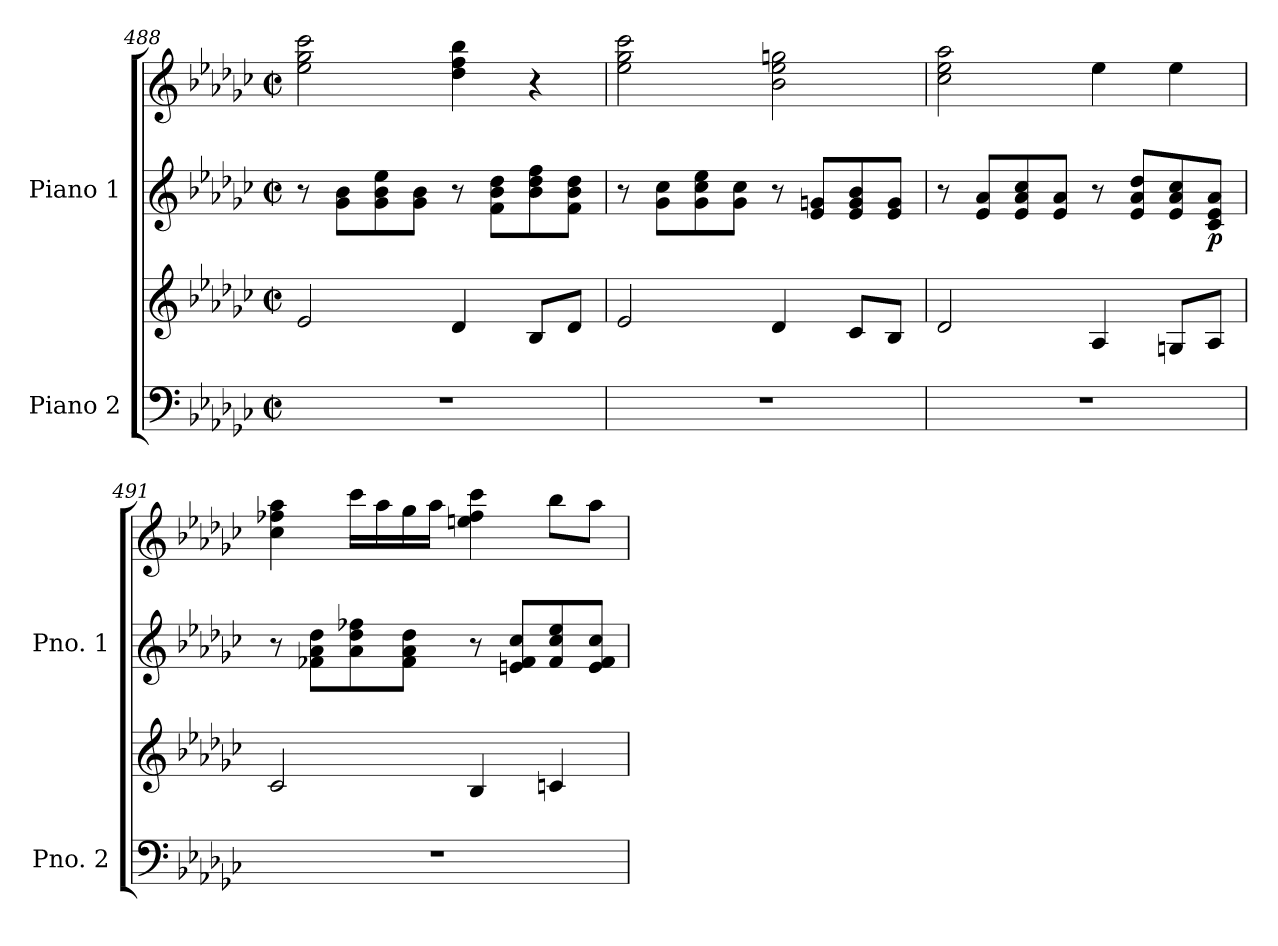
**kern	**kern	**kern	**kern	**dynam
*part2	*part2	*part1	*part1	*part1
*staff4	*staff3	*staff2	*staff1	*staff1/2
*I"Piano 2	*	*I"Piano 1	*	*
*I'Pno. 2	*	*I'Pno. 1	*	*
!!LO:LB:g=z
*clefF4	*clefG2	*clefG2	*clefG2	*
*k[b-e-a-d-g-c-]	*k[b-e-a-d-g-c-]	*k[b-e-a-d-g-c-]	*k[b-e-a-d-g-c-]	*
*M2/2	*M2/2	*M2/2	*M2/2	*
*met(c|)	*met(c|)	*met(c|)	*met(c|)	*
=488	=488	=488	=488	=488
1r	2e-/	8r	2ee-\ 2gg-\ 2ccc-\	.
.	.	8g-\ 8b-\L	.	.
.	.	8g-\ 8b-\ 8ee-\	.	.
.	.	8g-\ 8b-\J	.	.
.	4d-/	8r	4dd-\ 4ff\ 4bb-\	.
.	.	8f\ 8b-\ 8dd-\L	.	.
.	8B-/L	8b-\ 8dd-\ 8ff\	4r	.
.	8d-/J	8f\ 8b-\ 8dd-\J	.	.
=489	=489	=489	=489	=489
1r	2e-/	8r	2ee-\ 2gg-\ 2ccc-\	.
.	.	8g-\ 8cc-\L	.	.
.	.	8g-\ 8cc-\ 8ee-\	.	.
.	.	8g-\ 8cc-\J	.	.
.	4d-/	8r	2b-\ 2ee-\ 2ggn\	.
.	.	8e-/ 8gn/L	.	.
.	8c-/L	8e-/ 8g/ 8b-/	.	.
.	8B-/J	8e-/ 8g/J	.	.
=490	=490	=490	=490	=490
1r	2d-/	8r	2cc-\ 2ee-\ 2aa-\	.
.	.	8e-/ 8a-/L	.	.
.	.	8e-/ 8a-/ 8cc-/	.	.
.	.	8e-/ 8a-/J	.	.
.	4A-/	8r	4ee-\	.
.	.	8e-/ 8a-/ 8dd-/L	.	.
.	8Gn/L	8e-/ 8a-/ 8cc-/	4ee-\	.
!	!	!	!	!LO:DY:b=2
.	8A-/J	8c-/ 8e-/ 8a-/J	.	p
=491	=491	=491	=491	=491
1r	2c-/	8r	4cc-\ 4ff-X\ 4aa-\	.
.	.	8f-X\ 8a-\ 8dd-\L	.	.
.	.	8a-\ 8dd-\ 8ff-X\	16ccc-\LL	.
.	.	.	16aa-\	.
.	.	8f-\ 8a-\ 8dd-\J	16gg-\	.
.	.	.	16aa-\JJ	.
.	4B-/	8r	4een\ 4ff-\ 4ccc-\	.
.	.	8en/ 8f-/ 8cc-/L	.	.
.	4cn/	8f-/ 8cc-/ 8ee-/	8bb-\L	.
.	.	8e/ 8f-/ 8cc-/J	8aa-\J	.
=	=	=	=	=
*-	*-	*-	*-	*-
